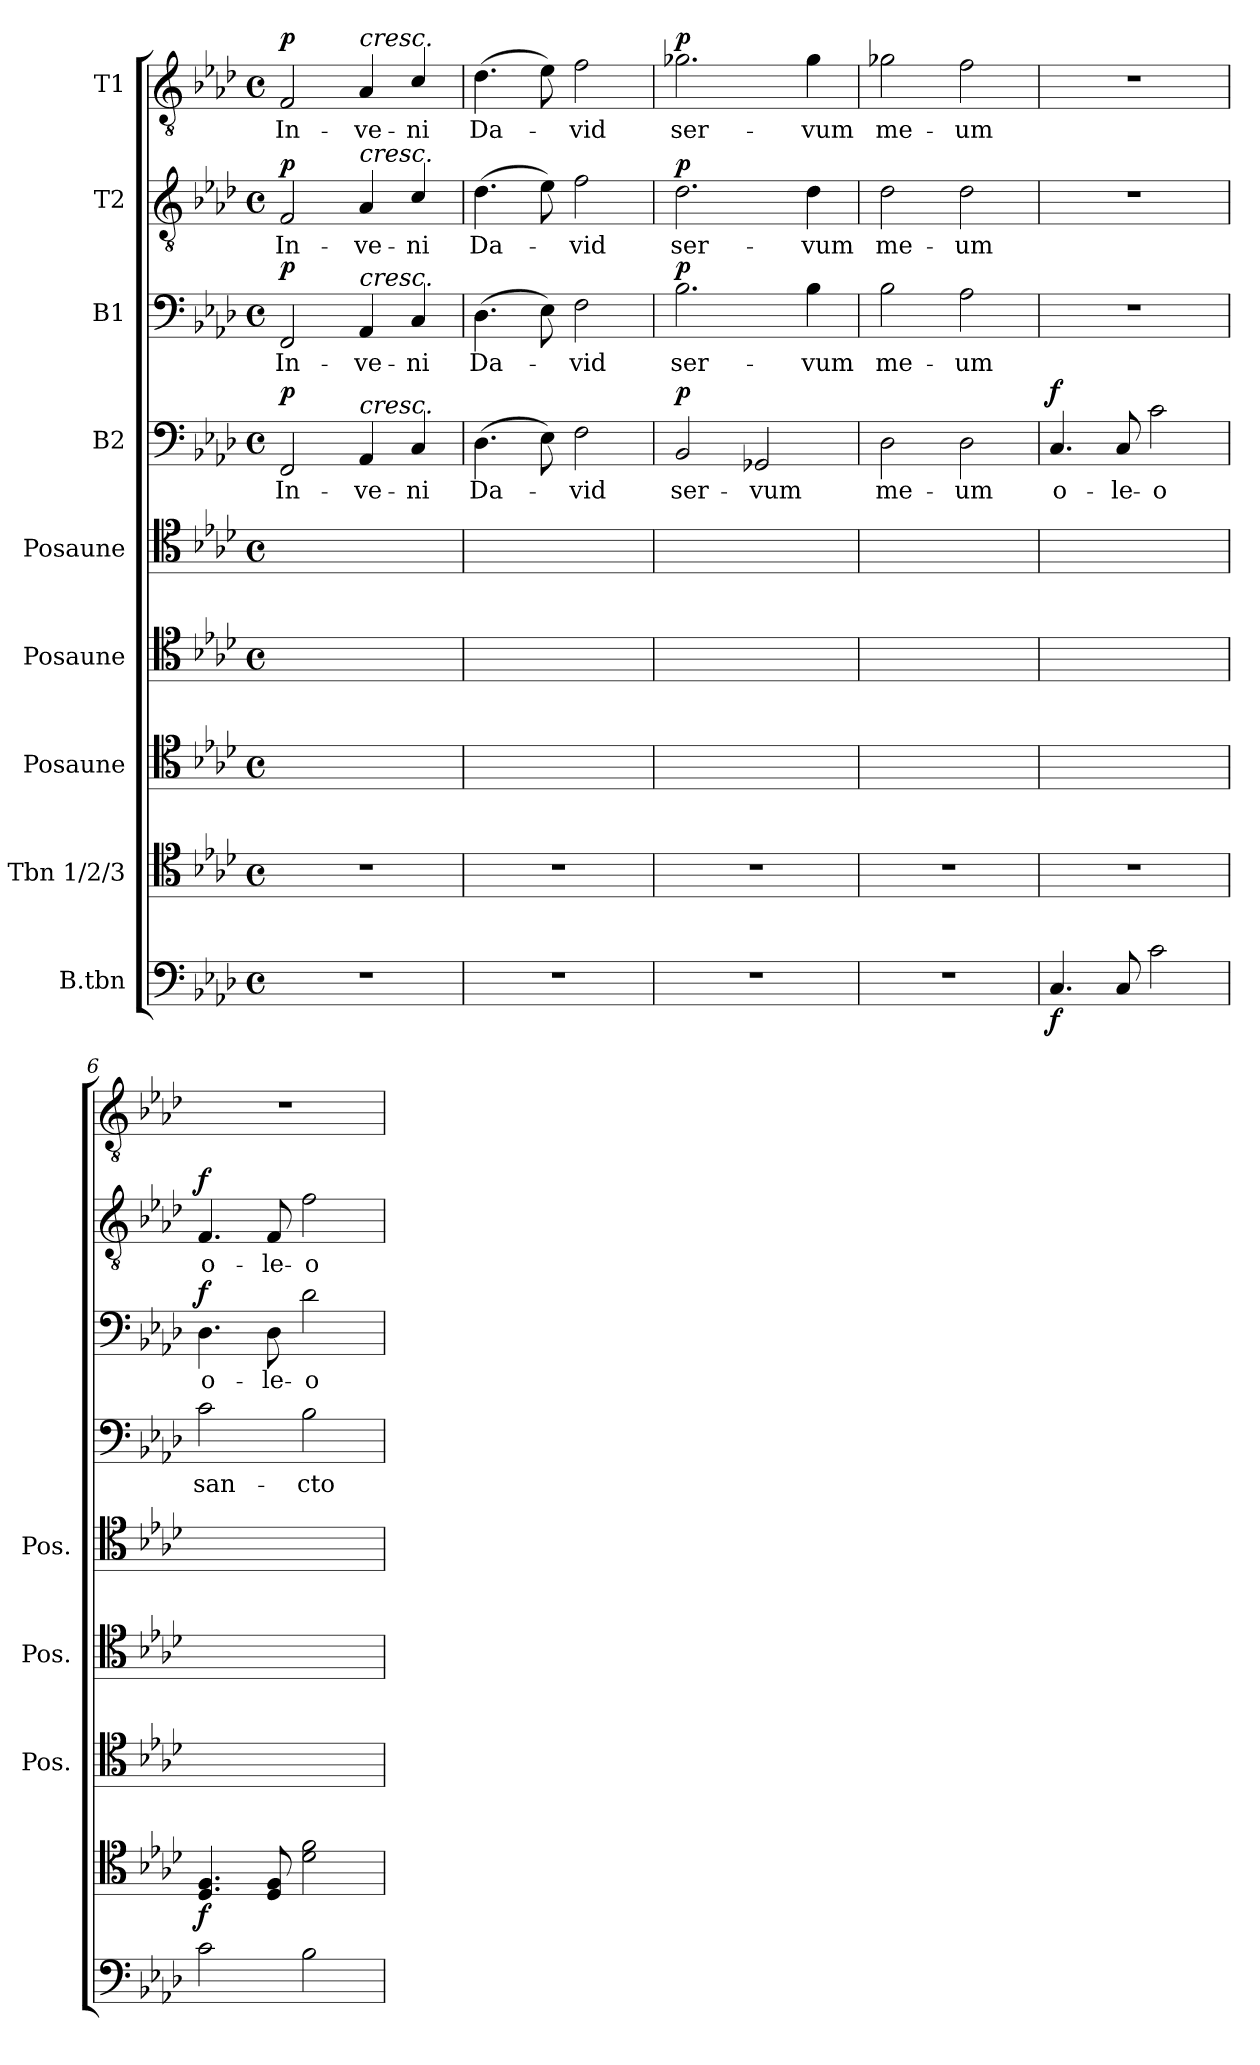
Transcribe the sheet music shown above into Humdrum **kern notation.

**kern	**dynam	**kern	**dynam	**kern	**kern	**kern	**kern	**text	**dynam	**kern	**text	**dynam	**kern	**text	**dynam	**kern	**text	**dynam
*part9	*part9	*part8	*part8	*part7	*part6	*part5	*part4	*part4	*part4	*part3	*part3	*part3	*part2	*part2	*part2	*part1	*part1	*part1
*staff9	*staff9	*staff8	*staff8	*staff7	*staff6	*staff5	*staff4	*staff4	*staff4	*staff3	*staff3	*staff3	*staff2	*staff2	*staff2	*staff1	*staff1	*staff1
*I"B.tbn	*	*I"Tbn 1/2/3	*	*I"Posaune	*I"Posaune	*I"Posaune	*I"B2	*	*	*I"B1	*	*	*I"T2	*	*	*I"T1	*	*
*	*	*	*	*I'Pos.	*I'Pos.	*I'Pos.	*	*	*	*	*	*	*	*	*	*	*	*
*clefF4	*	*clefC4	*	*clefC4	*clefC4	*clefC4	*clefF4	*	*	*clefF4	*	*	*clefGv2	*	*	*clefGv2	*	*
*k[b-e-a-d-]	*	*k[b-e-a-d-]	*	*k[b-e-a-d-]	*k[b-e-a-d-]	*k[b-e-a-d-]	*k[b-e-a-d-]	*	*	*k[b-e-a-d-]	*	*	*k[b-e-a-d-]	*	*	*k[b-e-a-d-]	*	*
*M4/4	*	*M4/4	*	*M4/4	*M4/4	*M4/4	*M4/4	*	*	*M4/4	*	*	*M4/4	*	*	*M4/4	*	*
*met(c)	*	*met(c)	*	*met(c)	*met(c)	*met(c)	*met(c)	*	*	*met(c)	*	*	*met(c)	*	*	*met(c)	*	*
*MM80	*	*MM80	*	*MM80	*MM80	*MM80	*MM80	*	*	*MM80	*	*	*MM80	*	*	*MM80	*	*
=1	=1	=1	=1	=1	=1	=1	=1	=1	=1	=1	=1	=1	=1	=1	=1	=1	=1	=1
!	!	!	!	!	!	!	!	!LO:LY:b	!LO:DY:a	!	!LO:LY:b	!LO:DY:a	!	!LO:LY:b	!LO:DY:a	!	!LO:LY:b	!LO:DY:a
1r	.	1r	.	1ryy	1ryy	1ryy	2FF/	In-	p	2FF/	In-	p	2F/	In-	p	2F/	In-	p
!	!	!	!	!	!	!	!	!	!	!	!	!	!	!	!	!LO:TX:a:i:t=cresc.	!	!
!	!	!	!	!	!	!	!	!	!	!	!	!	!LO:TX:a:i:t=cresc.	!	!	!	!	!
!	!	!	!	!	!	!	!	!	!	!LO:TX:a:i:t=cresc.	!	!	!	!	!	!	!	!
!	!	!	!	!	!	!	!LO:TX:a:i:t=cresc.	!	!	!	!	!	!	!	!	!	!	!
!	!	!	!	!	!	!	!	!LO:LY:b	!	!	!LO:LY:b	!	!	!LO:LY:b	!	!	!LO:LY:b	!
.	.	.	.	.	.	.	4AA-/	-ve-	.	4AA-/	-ve-	.	4A-/	-ve-	.	4A-/	-ve-	.
!	!	!	!	!	!	!	!	!LO:LY:b	!	!	!LO:LY:b	!	!	!LO:LY:b	!	!	!LO:LY:b	!
.	.	.	.	.	.	.	4C/	-ni	.	4C/	-ni	.	4c/	-ni	.	4c/	-ni	.
=2	=2	=2	=2	=2	=2	=2	=2	=2	=2	=2	=2	=2	=2	=2	=2	=2	=2	=2
!	!	!	!	!	!	!	!	!LO:LY:b	!	!	!LO:LY:b	!	!	!LO:LY:b	!	!	!LO:LY:b	!
1r	.	1r	.	1ryy	1ryy	1ryy	(4.D-\	Da-	.	(4.D-\	Da-	.	(4.d-\	Da-	.	(4.d-\	Da-	.
.	.	.	.	.	.	.	8E-\)	.	.	8E-\)	.	.	8e-\)	.	.	8e-\)	.	.
!	!	!	!	!	!	!	!	!LO:LY:b	!	!	!LO:LY:b	!	!	!LO:LY:b	!	!	!LO:LY:b	!
.	.	.	.	.	.	.	2F\	-vid	.	2F\	-vid	.	2f\	-vid	.	2f\	-vid	.
=3	=3	=3	=3	=3	=3	=3	=3	=3	=3	=3	=3	=3	=3	=3	=3	=3	=3	=3
!	!	!	!	!	!	!	!	!LO:LY:b	!LO:DY:a	!	!LO:LY:b	!LO:DY:a	!	!LO:LY:b	!LO:DY:a	!	!LO:LY:b	!LO:DY:a
1r	.	1r	.	1ryy	1ryy	1ryy	2BB-/	ser-	p	2.B-\	ser-	p	2.d-\	ser-	p	2.g-X\	ser-	p
!	!	!	!	!	!	!	!	!LO:LY:b	!	!	!	!	!	!	!	!	!	!
.	.	.	.	.	.	.	2GG-X/	-vum	.	.	.	.	.	.	.	.	.	.
!	!	!	!	!	!	!	!	!	!	!	!LO:LY:b	!	!	!LO:LY:b	!	!	!LO:LY:b	!
.	.	.	.	.	.	.	.	.	.	4B-\	-vum	.	4d-\	-vum	.	4g-\	-vum	.
=4	=4	=4	=4	=4	=4	=4	=4	=4	=4	=4	=4	=4	=4	=4	=4	=4	=4	=4
!	!	!	!	!	!	!	!	!LO:LY:b	!	!	!LO:LY:b	!	!	!LO:LY:b	!	!	!LO:LY:b	!
1r	.	1r	.	1ryy	1ryy	1ryy	2D-\	me-	.	2B-\	me-	.	2d-\	me-	.	2g-X\	me-	.
!	!	!	!	!	!	!	!	!LO:LY:b	!	!	!LO:LY:b	!	!	!LO:LY:b	!	!	!LO:LY:b	!
.	.	.	.	.	.	.	2D-\	-um	.	2A-\	-um	.	2d-\	-um	.	2f\	-um	.
=5	=5	=5	=5	=5	=5	=5	=5	=5	=5	=5	=5	=5	=5	=5	=5	=5	=5	=5
!	!LO:DY:b	!	!	!	!	!	!	!LO:LY:b	!LO:DY:a	!	!	!	!	!	!	!	!	!
4.C/	f	1r	.	1ryy	1ryy	1ryy	4.C/	o-	f	1r	.	.	1r	.	.	1r	.	.
!	!	!	!	!	!	!	!	!LO:LY:b	!	!	!	!	!	!	!	!	!	!
8C/	.	.	.	.	.	.	8C/	-le-	.	.	.	.	.	.	.	.	.	.
!	!	!	!	!	!	!	!	!LO:LY:b	!	!	!	!	!	!	!	!	!	!
2c\	.	.	.	.	.	.	2c\	-o	.	.	.	.	.	.	.	.	.	.
=6	=6	=6	=6	=6	=6	=6	=6	=6	=6	=6	=6	=6	=6	=6	=6	=6	=6	=6
!	!	!	!LO:DY:b	!	!	!	!	!LO:LY:b	!	!	!LO:LY:b	!LO:DY:a	!	!LO:LY:b	!LO:DY:a	!	!	!
2c\	.	4.D-/ 4.F/	f	1ryy	1ryy	4.D-/yy 4.F/yy	2c\	san-	.	4.D-\	o-	f	4.F/	o-	f	1r	.	.
!	!	!	!	!	!	!	!	!	!	!	!LO:LY:b	!	!	!LO:LY:b	!	!	!	!
.	.	8D-/ 8F/	.	.	.	8D-/yy 8F/yy	.	.	.	8D-\	-le-	.	8F/	-le-	.	.	.	.
!	!	!	!	!	!	!	!	!LO:LY:b	!	!	!LO:LY:b	!	!	!LO:LY:b	!	!	!	!
2B-\	.	2d-\ 2f\	.	.	.	2d-\yy 2f\yy	2B-\	-cto	.	2d-\	-o	.	2f\	-o	.	.	.	.
=	=	=	=	=	=	=	=	=	=	=	=	=	=	=	=	=	=	=
*-	*-	*-	*-	*-	*-	*-	*-	*-	*-	*-	*-	*-	*-	*-	*-	*-	*-	*-
